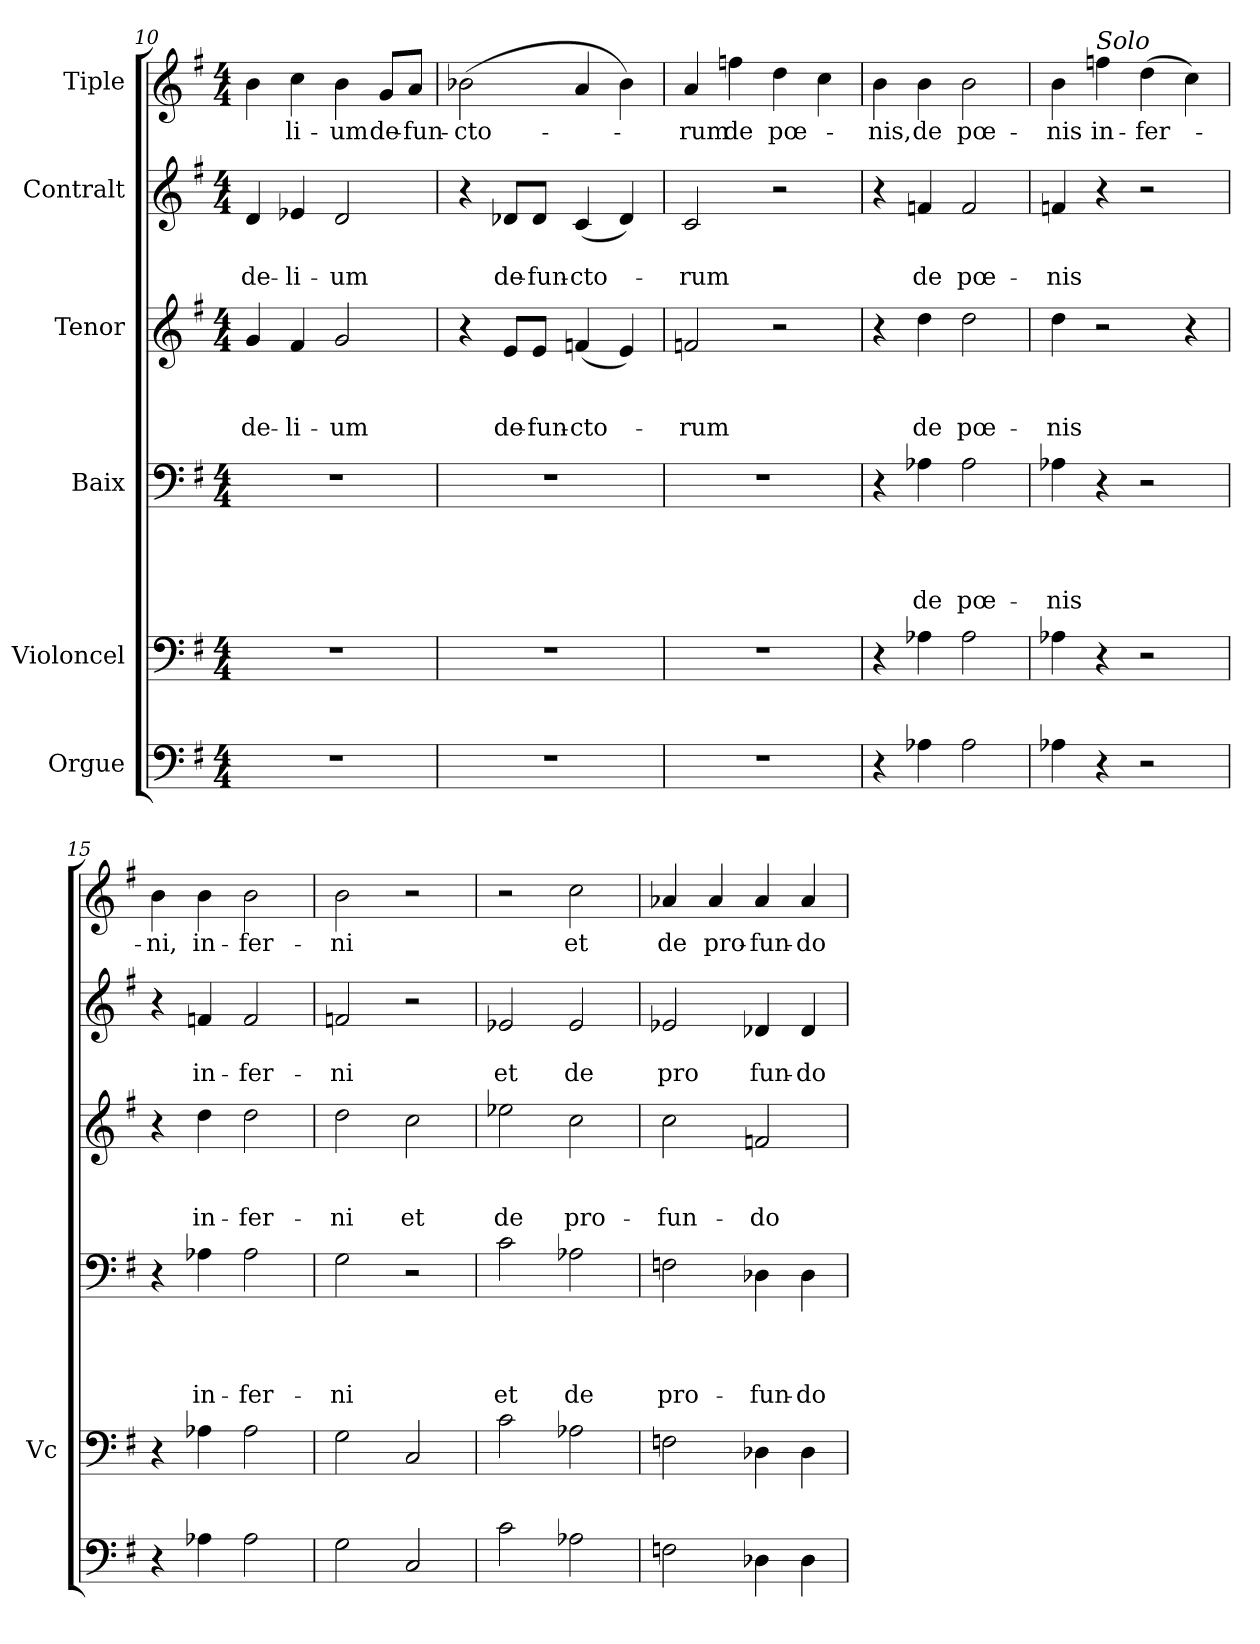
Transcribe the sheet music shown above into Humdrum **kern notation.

**kern	**kern	**kern	**text	**text	**text	**text	**kern	**text	**text	**text	**kern	**text	**text	**kern	**text
*part6	*part5	*part4	*part4	*part4	*part4	*part4	*part3	*part3	*part3	*part3	*part2	*part2	*part2	*part1	*part1
*staff6	*staff5	*staff4	*staff4	*staff4	*staff4	*staff4	*staff3	*staff3	*staff3	*staff3	*staff2	*staff2	*staff2	*staff1	*staff1
*I"Orgue	*I"Violoncel	*I"Baix	*	*	*	*	*I"Tenor	*	*	*	*I"Contralt	*	*	*I"Tiple	*
*	*I'Vc	*	*	*	*	*	*	*	*	*	*	*	*	*	*
*clefF4	*clefF4	*clefF4	*	*	*	*	*clefG2	*	*	*	*clefG2	*	*	*clefG2	*
*k[f#]	*k[f#]	*k[f#]	*	*	*	*	*k[f#]	*	*	*	*k[f#]	*	*	*k[f#]	*
*G:	*G:	*G:	*	*	*	*	*G:	*	*	*	*G:	*	*	*G:	*
*M4/4	*M4/4	*M4/4	*	*	*	*	*M4/4	*	*	*	*M4/4	*	*	*M4/4	*
=10	=10	=10	=10	=10	=10	=10	=10	=10	=10	=10	=10	=10	=10	=10	=10
!	!	!	!	!	!	!	!	!	!	!LO:LY:b	!	!	!LO:LY:b	!	!
1r	1r	1r	.	.	.	.	4g/	.	.	-de-	4d/	.	-de-	4b\	.
!	!	!	!	!	!	!	!	!	!	!LO:LY:b	!	!	!LO:LY:b	!	!LO:LY:b
.	.	.	.	.	.	.	4f#/	.	.	-li-	4e-X/	.	-li-	4cc\	-li-
!	!	!	!	!	!	!	!	!	!	!LO:LY:b	!	!	!LO:LY:b	!	!LO:LY:b
.	.	.	.	.	.	.	2g/	.	.	-um	2d/	.	-um	4b\	-um
!	!	!	!	!	!	!	!	!	!	!	!	!	!	!	!LO:LY:b
.	.	.	.	.	.	.	.	.	.	.	.	.	.	8g/L	de-
!	!	!	!	!	!	!	!	!	!	!	!	!	!	!	!LO:LY:b
.	.	.	.	.	.	.	.	.	.	.	.	.	.	8a/J	-fun-
=11	=11	=11	=11	=11	=11	=11	=11	=11	=11	=11	=11	=11	=11	=11	=11
!	!	!	!	!	!	!	!	!	!	!	!	!	!	!	!LO:LY:b
1r	1r	1r	.	.	.	.	4r	.	.	.	4r	.	.	(>2b-X\	-cto-
!	!	!	!	!	!	!	!	!	!	!LO:LY:b	!	!	!LO:LY:b	!	!
.	.	.	.	.	.	.	8e/L	.	.	de-	8d-X/L	.	de-	.	.
!	!	!	!	!	!	!	!	!	!	!LO:LY:b	!	!	!LO:LY:b	!	!
.	.	.	.	.	.	.	8e/J	.	.	-fun-	8d-/J	.	-fun-	.	.
!	!	!	!	!	!	!	!	!	!	!LO:LY:b	!	!	!LO:LY:b	!	!
.	.	.	.	.	.	.	(<4fn/	.	.	-cto-	(<4c/	.	-cto-	4a/	.
.	.	.	.	.	.	.	4e/)	.	.	.	4d-/)	.	.	4b-\)	.
!!LO:PB:g=z
=12	=12	=12	=12	=12	=12	=12	=12	=12	=12	=12	=12	=12	=12	=12	=12
!	!	!	!	!	!	!	!	!	!	!LO:LY:b	!	!	!LO:LY:b	!	!LO:LY:b
1r	1r	1r	.	.	.	.	2fn/	.	.	-rum	2c/	.	-rum	4a/	-rum
!	!	!	!	!	!	!	!	!	!	!	!	!	!	!	!LO:LY:b
.	.	.	.	.	.	.	.	.	.	.	.	.	.	4ffn\	de
!	!	!	!	!	!	!	!	!	!	!	!	!	!	!	!LO:LY:b
.	.	.	.	.	.	.	2r	.	.	.	2r	.	.	4dd\	pœ-
.	.	.	.	.	.	.	.	.	.	.	.	.	.	4cc\	.
=13	=13	=13	=13	=13	=13	=13	=13	=13	=13	=13	=13	=13	=13	=13	=13
!	!	!	!	!	!	!	!	!	!	!	!	!	!	!	!LO:LY:b
4r	4r	4r	.	.	.	.	4r	.	.	.	4r	.	.	4b\	-nis,
!	!	!	!	!	!	!LO:LY:b	!	!	!	!LO:LY:b	!	!	!LO:LY:b	!	!LO:LY:b
4A-X\	4A-X\	4A-X\	.	.	.	de	4dd\	.	.	de	4fn/	.	de	4b\	de
!	!	!	!	!	!	!LO:LY:b	!	!	!	!LO:LY:b	!	!	!LO:LY:b	!	!LO:LY:b
2A-\	2A-\	2A-\	.	.	.	pœ-	2dd\	.	.	pœ-	2f/	.	pœ-	2b\	pœ-
=14	=14	=14	=14	=14	=14	=14	=14	=14	=14	=14	=14	=14	=14	=14	=14
!	!	!	!	!	!	!LO:LY:b	!	!	!	!LO:LY:b	!	!	!LO:LY:b	!	!LO:LY:b
4A-X\	4A-X\	4A-X\	.	.	.	-nis	4dd\	.	.	-nis	4fn/	.	-nis	4b\	-nis
!	!	!	!	!	!	!	!	!	!	!	!	!	!	!LO:TX:a:i:t=Solo	!
!	!	!	!	!	!	!	!	!	!	!	!	!	!	!	!LO:LY:b
4r	4r	4r	.	.	.	.	2r	.	.	.	4r	.	.	4ffn\	in-
!	!	!	!	!	!	!	!	!	!	!	!	!	!	!	!LO:LY:b
2r	2r	2r	.	.	.	.	.	.	.	.	2r	.	.	(>4dd\	-fer-
.	.	.	.	.	.	.	4r	.	.	.	.	.	.	4cc\)	.
=15	=15	=15	=15	=15	=15	=15	=15	=15	=15	=15	=15	=15	=15	=15	=15
!	!	!	!	!	!	!	!	!	!	!	!	!	!	!	!LO:LY:b
4r	4r	4r	.	.	.	.	4r	.	.	.	4r	.	.	4b\	-ni,
!	!	!	!	!	!	!LO:LY:b	!	!	!	!LO:LY:b	!	!	!LO:LY:b	!	!LO:LY:b
4A-X\	4A-X\	4A-X\	.	.	.	in-	4dd\	.	.	in-	4fn/	.	in-	4b\	in-
!	!	!	!	!	!	!LO:LY:b	!	!	!	!LO:LY:b	!	!	!LO:LY:b	!	!LO:LY:b
2A-\	2A-\	2A-\	.	.	.	-fer-	2dd\	.	.	-fer-	2f/	.	-fer-	2b\	-fer-
=16	=16	=16	=16	=16	=16	=16	=16	=16	=16	=16	=16	=16	=16	=16	=16
!	!	!	!	!	!	!LO:LY:b	!	!	!	!LO:LY:b	!	!	!LO:LY:b	!	!LO:LY:b
2G\	2G\	2G\	.	.	.	-ni	2dd\	.	.	-ni	2fn/	.	-ni	2b\	-ni
!	!	!	!	!	!	!	!	!	!	!LO:LY:b	!	!	!	!	!
2C/	2C/	2r	.	.	.	.	2cc\	.	.	et	2r	.	.	2r	.
!!LO:LB:g=z
=17	=17	=17	=17	=17	=17	=17	=17	=17	=17	=17	=17	=17	=17	=17	=17
!	!	!	!	!	!	!LO:LY:b	!	!	!	!LO:LY:b	!	!	!LO:LY:b	!	!
2c\	2c\	2c\	.	.	.	et	2ee-X\	.	.	de	2e-X/	.	et	2r	.
!	!	!	!	!	!	!LO:LY:b	!	!	!	!LO:LY:b	!	!	!LO:LY:b	!	!LO:LY:b
2A-X\	2A-X\	2A-X\	.	.	.	de	2cc\	.	.	pro-	2e-/	.	de	2cc\	et
=18	=18	=18	=18	=18	=18	=18	=18	=18	=18	=18	=18	=18	=18	=18	=18
!	!	!	!	!	!	!LO:LY:b	!	!	!	!LO:LY:b	!	!	!LO:LY:b	!	!LO:LY:b
2Fn\	2Fn\	2Fn\	.	.	.	pro-	2cc\	.	.	-fun-	2e-X/	.	pro	4a-X/	de
!	!	!	!	!	!	!	!	!	!	!	!	!	!	!	!LO:LY:b
.	.	.	.	.	.	.	.	.	.	.	.	.	.	4a-/	pro-
!	!	!	!	!	!	!LO:LY:b	!	!	!	!LO:LY:b	!	!	!LO:LY:b	!	!LO:LY:b
4D-X\	4D-X\	4D-X\	.	.	.	-fun-	2fn/	.	.	-do	4d-X/	.	fun-	4a-/	-fun-
!	!	!	!	!	!	!LO:LY:b	!	!	!	!	!	!	!LO:LY:b	!	!LO:LY:b
4D-\	4D-\	4D-\	.	.	.	-do	.	.	.	.	4d-/	.	-do	4a-/	-do
=	=	=	=	=	=	=	=	=	=	=	=	=	=	=	=
*-	*-	*-	*-	*-	*-	*-	*-	*-	*-	*-	*-	*-	*-	*-	*-
